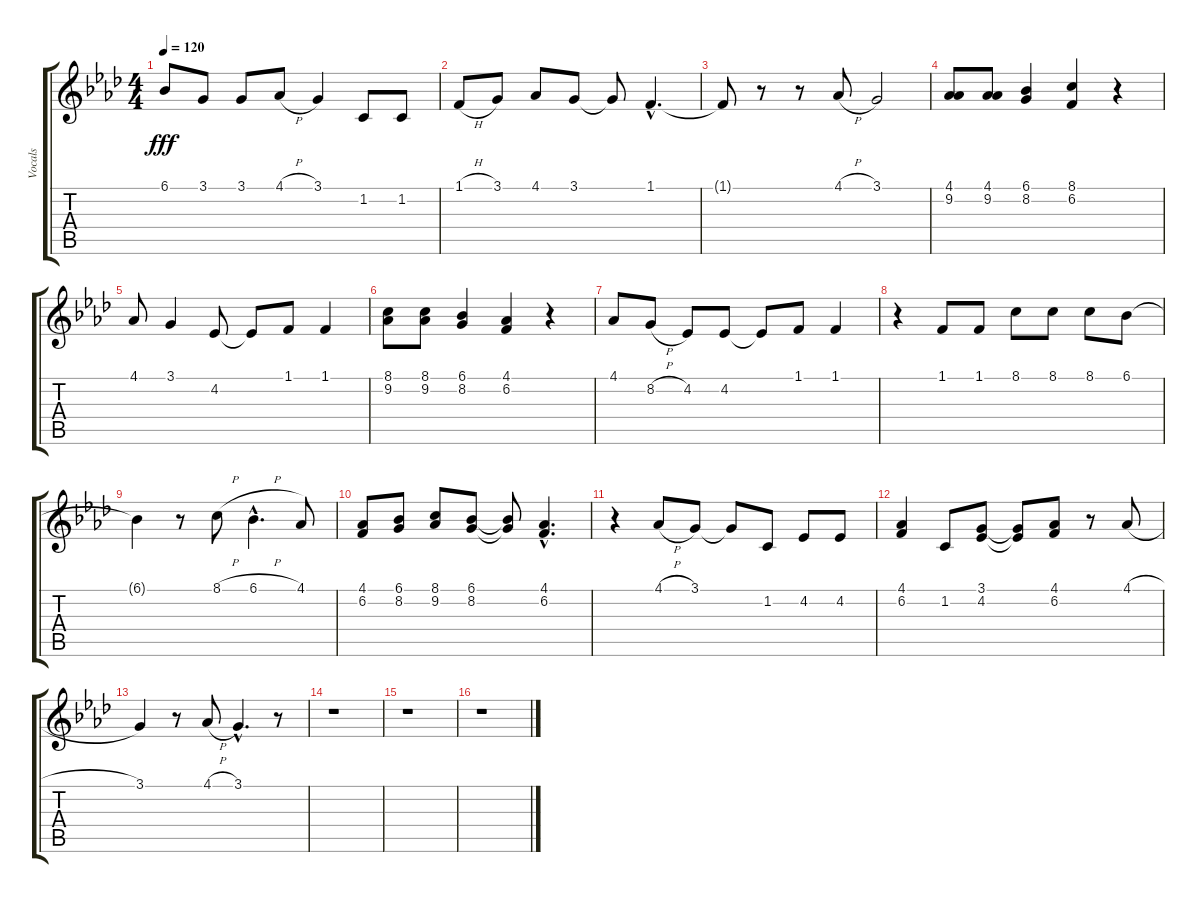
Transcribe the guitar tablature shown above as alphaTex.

\track ("Vocals" "Vocals") {instrument synthvoice}
\staff {score tabs}
\tuning (E4 B3 G3 D3 A2 E2) {hide}
\ts (4 4)
\tempo 120
\clef g2
\ks ab
6.1.8{dy fff} 3.1.8 3.1.8 4.1{h}.8 3.1.4 1.2.8 1.2.8 |
1.1{h}.8 3.1.8 4.1.8 3.1.8 3.1{t}.8 1.1{hac}.4{d} |
1.1{t}.8 r.8 r.8 4.1{h}.8 3.1.2 |
(4.1 9.2).8 (4.1 9.2).8 (6.1 8.2).4 (8.1 6.2).4 r.4 |
4.1.8 3.1.4 4.2.8 4.2{t}.8 1.1.8 1.1.4 |
(8.1 9.2).8 (8.1 9.2).8 (6.1 8.2).4 (4.1 6.2).4 r.4 |
4.1.8 8.2{h}.8 4.2.8 4.2.8 4.2{t}.8 1.1.8 1.1.4 |
r.4 1.1.8 1.1.8 8.1.8 8.1.8 8.1.8 6.1.8 |
6.1{t}.4 r.8 8.1{h}.8 6.1{h hac}.4{d} 4.1.8 |
(4.1 6.2).8 (6.1 8.2).8 (8.1 9.2).8 (6.1 8.2).8 (6.1{t} 8.2{t}).8 (4.1{hac} 6.2{hac}).4{d} |
r.4 4.1{h}.8 3.1.8 3.1{t}.8 1.2.8 4.2.8 4.2.8 |
(4.1 6.2).4 1.2.8 (3.1 4.2).8 (3.1{t} 4.2{t}).8 (4.1 6.2).8 r.8 4.1{h}.8 |
3.1.4 r.8 4.1{h}.8 3.1{hac}.4{d} r.8 |
r.1 |
r.1 |
r.1
